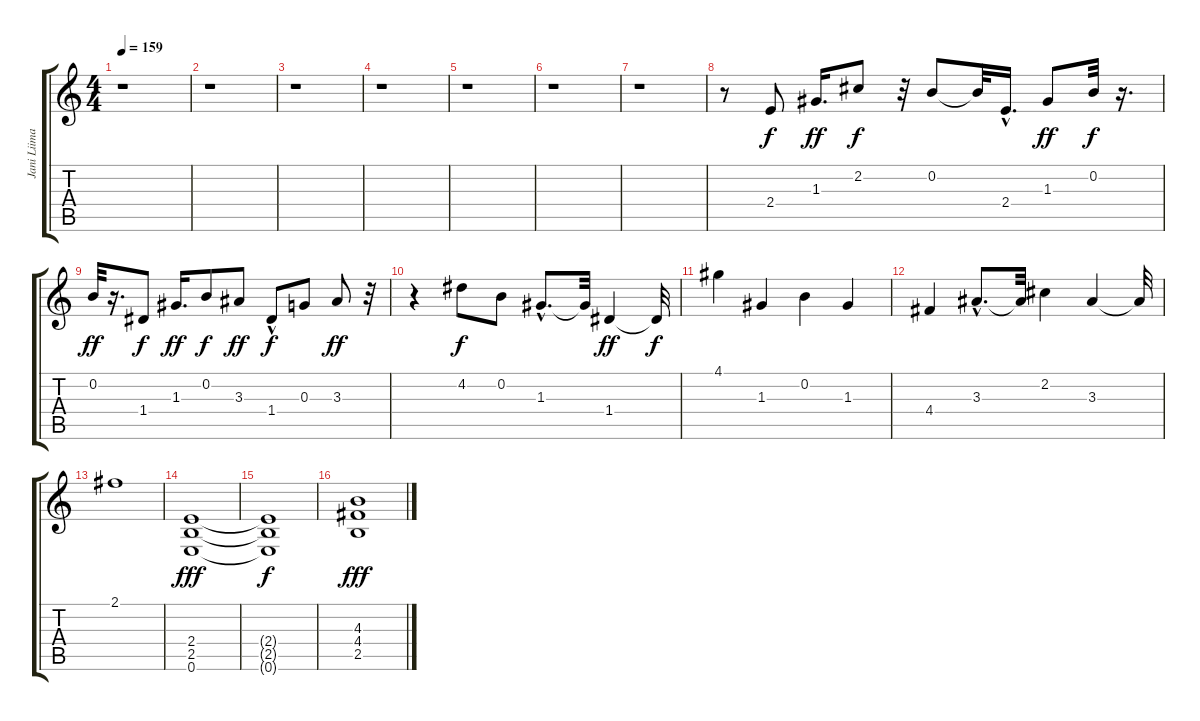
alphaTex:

\track ("Jani Liimatainen" "Jani Liima") {instrument overdrivenguitar}
\staff {score tabs}
\tuning (E4 B3 G3 D3 A2 E2) {hide}
\ts (4 4)
\tempo 159
\clef g2
\ks c
r.1{dy f} |
r.1 |
r.1 |
r.1 |
r.1 |
r.1 |
r.1 |
r.8{instrument electricguitarjazz} 2.4.8 1.3.16{d dy ff} 2.2.8{dy f} r.32 0.2.8 0.2{t}.32 2.4{hac}.16{d} 1.3.8{dy ff} 0.2.32{dy f} r.16{d} |
0.2.32{dy ff instrument electricguitarjazz} r.16{d} 1.4.8{dy f} 1.3.16{d dy ff} 0.2.8{dy f} 3.3.8{dy ff} 1.4{hac}.8{dy f} 0.3.8 3.3.8{dy ff} r.32 |
r.4{instrument electricguitarjazz} 4.2.8{dy f} 0.2.8 1.3{hac}.8{d} 1.3{t}.32 1.4.4{dy ff} 1.4{t}.32{dy f} |
4.1.4{instrument electricguitarjazz} 1.3.4 0.2.4 1.3.4 |
4.4.4{instrument electricguitarjazz} 3.3{hac}.8{d} 3.3{t}.32 2.2.4 3.3.4 3.3{t}.32 |
2.1.1{instrument electricguitarjazz} |
(2.4 2.5 0.6).1{dy fff instrument overdrivenguitar} |
(2.4{t} 2.5{t} 0.6{t}).1{dy f} |
(4.3 4.4 2.5).1{dy fff}
